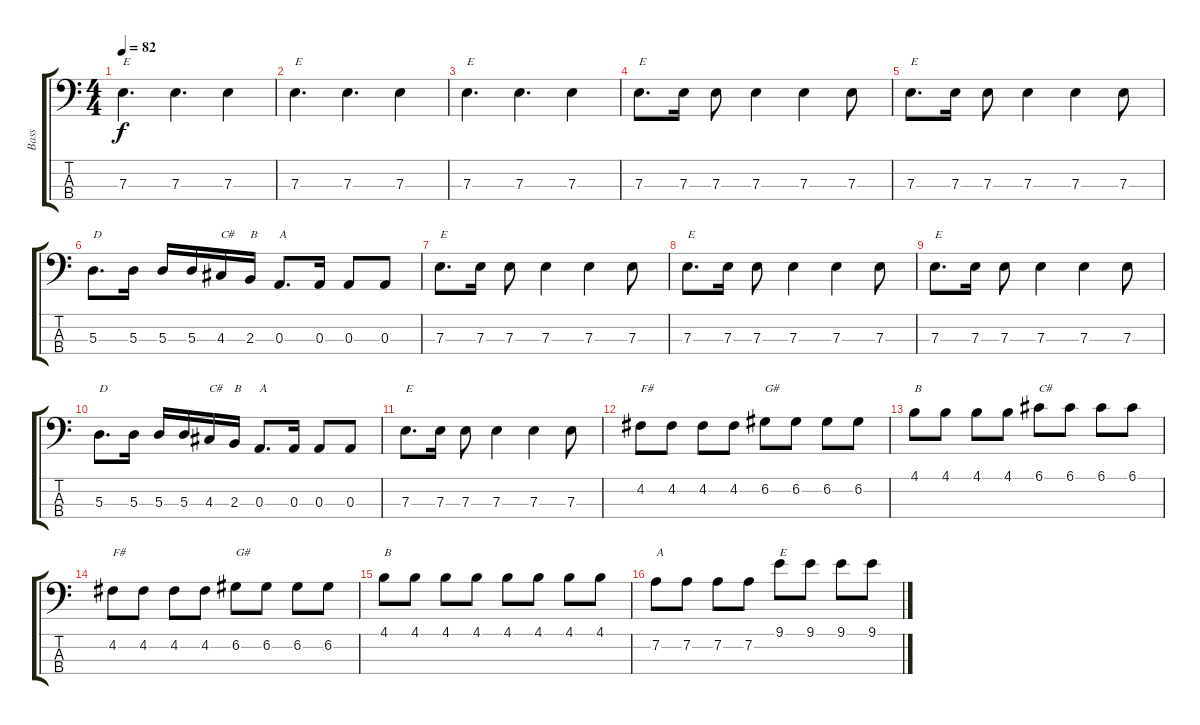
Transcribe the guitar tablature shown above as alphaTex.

\track ("Bass" "Bass") {instrument electricbassfinger}
\staff {score tabs}
\tuning (G2 D2 A1 E1) {hide}
\ts (4 4)
\tempo 82
\clef f4
\ks c
7.3.4{d txt "E" dy f} 7.3.4{d} 7.3.4 |
7.3.4{d txt "E"} 7.3.4{d} 7.3.4 |
7.3.4{d txt "E"} 7.3.4{d} 7.3.4 |
7.3.8{d txt "E"} 7.3.16 7.3.8 7.3.4 7.3.4 7.3.8 |
7.3.8{d txt "E"} 7.3.16 7.3.8 7.3.4 7.3.4 7.3.8 |
5.3.8{d txt "D"} 5.3.16 5.3.16 5.3.16 4.3.16{txt "C#"} 2.3.16{txt "B"} 0.3.8{d txt "A"} 0.3.16 0.3.8 0.3.8 |
7.3.8{d txt "E"} 7.3.16 7.3.8 7.3.4 7.3.4 7.3.8 |
7.3.8{d txt "E"} 7.3.16 7.3.8 7.3.4 7.3.4 7.3.8 |
7.3.8{d txt "E"} 7.3.16 7.3.8 7.3.4 7.3.4 7.3.8 |
5.3.8{d txt "D"} 5.3.16 5.3.16 5.3.16 4.3.16{txt "C#"} 2.3.16{txt "B"} 0.3.8{d txt "A"} 0.3.16 0.3.8 0.3.8 |
7.3.8{d txt "E"} 7.3.16 7.3.8 7.3.4 7.3.4 7.3.8 |
4.2.8{txt "F#"} 4.2.8 4.2.8 4.2.8 6.2.8{txt "G#"} 6.2.8 6.2.8 6.2.8 |
4.1.8{txt "B"} 4.1.8 4.1.8 4.1.8 6.1.8{txt "C#"} 6.1.8 6.1.8 6.1.8 |
4.2.8{txt "F#"} 4.2.8 4.2.8 4.2.8 6.2.8{txt "G#"} 6.2.8 6.2.8 6.2.8 |
4.1.8{txt "B"} 4.1.8 4.1.8 4.1.8 4.1.8 4.1.8 4.1.8 4.1.8 |
7.2.8{txt "A"} 7.2.8 7.2.8 7.2.8 9.1.8{txt "E"} 9.1.8 9.1.8 9.1.8
